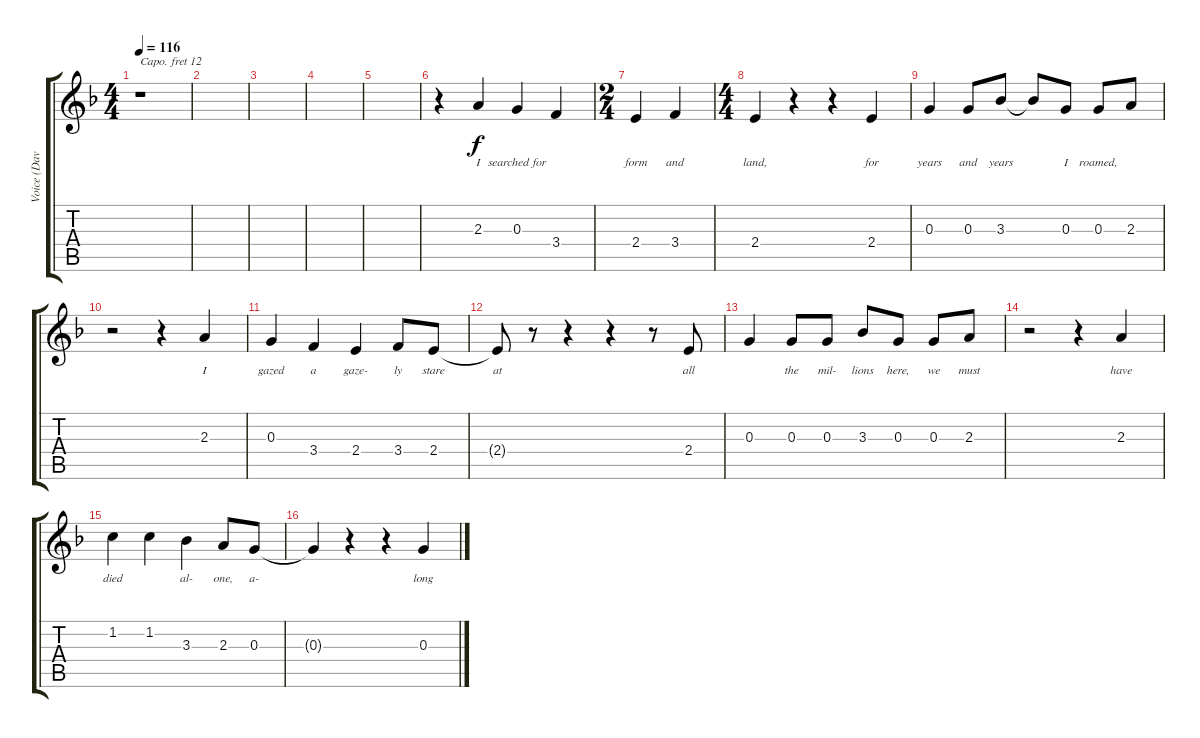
\track ("Voice (David Bowie)" "Voice (Dav") {instrument oboe}
\staff {score tabs}
\capo 12
\tuning (E4 B3 G3 D3 A2 E2) {hide}
\ts (4 4)
\tempo 116
\clef g2
\ks dminor
r.1{dy f} |
|
|
|
|
r.4 2.3.4{lyrics (0 "I") lyrics (1 "") lyrics (2 "") lyrics (3 "") lyrics (4 "")} 0.3.4{lyrics (0 "searched for") lyrics (1 "") lyrics (2 "") lyrics (3 "") lyrics (4 "")} 3.4.4{lyrics (0 "") lyrics (1 "") lyrics (2 "") lyrics (3 "") lyrics (4 "")} |
\ts (2 4)
2.4.4{lyrics (0 "form") lyrics (1 "") lyrics (2 "") lyrics (3 "") lyrics (4 "")} 3.4.4{lyrics (0 "and") lyrics (1 "") lyrics (2 "") lyrics (3 "") lyrics (4 "")} |
\ts (4 4)
2.4.4{lyrics (0 "land, ") lyrics (1 "") lyrics (2 "") lyrics (3 "") lyrics (4 "")} r.4 r.4 2.4.4{lyrics (0 "for") lyrics (1 "") lyrics (2 "") lyrics (3 "") lyrics (4 "")} |
0.3.4{lyrics (0 "years") lyrics (1 "") lyrics (2 "") lyrics (3 "") lyrics (4 "")} 0.3.8{lyrics (0 "and") lyrics (1 "") lyrics (2 "") lyrics (3 "") lyrics (4 "")} 3.3.8{lyrics (0 "years") lyrics (1 "") lyrics (2 "") lyrics (3 "") lyrics (4 "")} 3.3{t}.8{lyrics (0 "") lyrics (1 "") lyrics (2 "") lyrics (3 "") lyrics (4 "")} 0.3.8{lyrics (0 "I") lyrics (1 "") lyrics (2 "") lyrics (3 "") lyrics (4 "")} 0.3.8{lyrics (0 "roamed,") lyrics (1 "") lyrics (2 "") lyrics (3 "") lyrics (4 "")} 2.3.8{lyrics (0 "") lyrics (1 "") lyrics (2 "") lyrics (3 "") lyrics (4 "")} |
r.2 r.4 2.3.4{lyrics (0 "I") lyrics (1 "") lyrics (2 "") lyrics (3 "") lyrics (4 "")} |
0.3.4{lyrics (0 "gazed") lyrics (1 "") lyrics (2 "") lyrics (3 "") lyrics (4 "")} 3.4.4{lyrics (0 "a") lyrics (1 "") lyrics (2 "") lyrics (3 "") lyrics (4 "")} 2.4.4{lyrics (0 "gaze-") lyrics (1 "") lyrics (2 "") lyrics (3 "") lyrics (4 "")} 3.4.8{lyrics (0 "ly") lyrics (1 "") lyrics (2 "") lyrics (3 "") lyrics (4 "")} 2.4.8{lyrics (0 "stare") lyrics (1 "") lyrics (2 "") lyrics (3 "") lyrics (4 "")} |
2.4{t}.8{lyrics (0 "at") lyrics (1 "") lyrics (2 "") lyrics (3 "") lyrics (4 "")} r.8 r.4 r.4 r.8 2.4.8{lyrics (0 "all ") lyrics (1 "") lyrics (2 "") lyrics (3 "") lyrics (4 "")} |
0.3.4{lyrics (0 "") lyrics (1 "") lyrics (2 "") lyrics (3 "") lyrics (4 "")} 0.3.8{lyrics (0 "the") lyrics (1 "") lyrics (2 "") lyrics (3 "") lyrics (4 "")} 0.3.8{lyrics (0 "mil-") lyrics (1 "") lyrics (2 "") lyrics (3 "") lyrics (4 "")} 3.3.8{lyrics (0 "lions") lyrics (1 "") lyrics (2 "") lyrics (3 "") lyrics (4 "")} 0.3.8{lyrics (0 "here,") lyrics (1 "") lyrics (2 "") lyrics (3 "") lyrics (4 "")} 0.3.8{lyrics (0 "we") lyrics (1 "") lyrics (2 "") lyrics (3 "") lyrics (4 "")} 2.3.8{lyrics (0 "must") lyrics (1 "") lyrics (2 "") lyrics (3 "") lyrics (4 "")} |
r.2 r.4 2.3.4{lyrics (0 "have") lyrics (1 "") lyrics (2 "") lyrics (3 "") lyrics (4 "")} |
1.2.4{lyrics (0 "died ") lyrics (1 "") lyrics (2 "") lyrics (3 "") lyrics (4 "")} 1.2.4{lyrics (0 "") lyrics (1 "") lyrics (2 "") lyrics (3 "") lyrics (4 "")} 3.3.4{lyrics (0 "al-") lyrics (1 "") lyrics (2 "") lyrics (3 "") lyrics (4 "")} 2.3.8{lyrics (0 "one,") lyrics (1 "") lyrics (2 "") lyrics (3 "") lyrics (4 "")} 0.3.8{lyrics (0 "a-") lyrics (1 "") lyrics (2 "") lyrics (3 "") lyrics (4 "")} |
0.3{t}.4{lyrics (0 " ") lyrics (1 "") lyrics (2 "") lyrics (3 "") lyrics (4 "")} r.4 r.4 0.3.4{lyrics (0 "long") lyrics (1 "") lyrics (2 "") lyrics (3 "") lyrics (4 "")}
